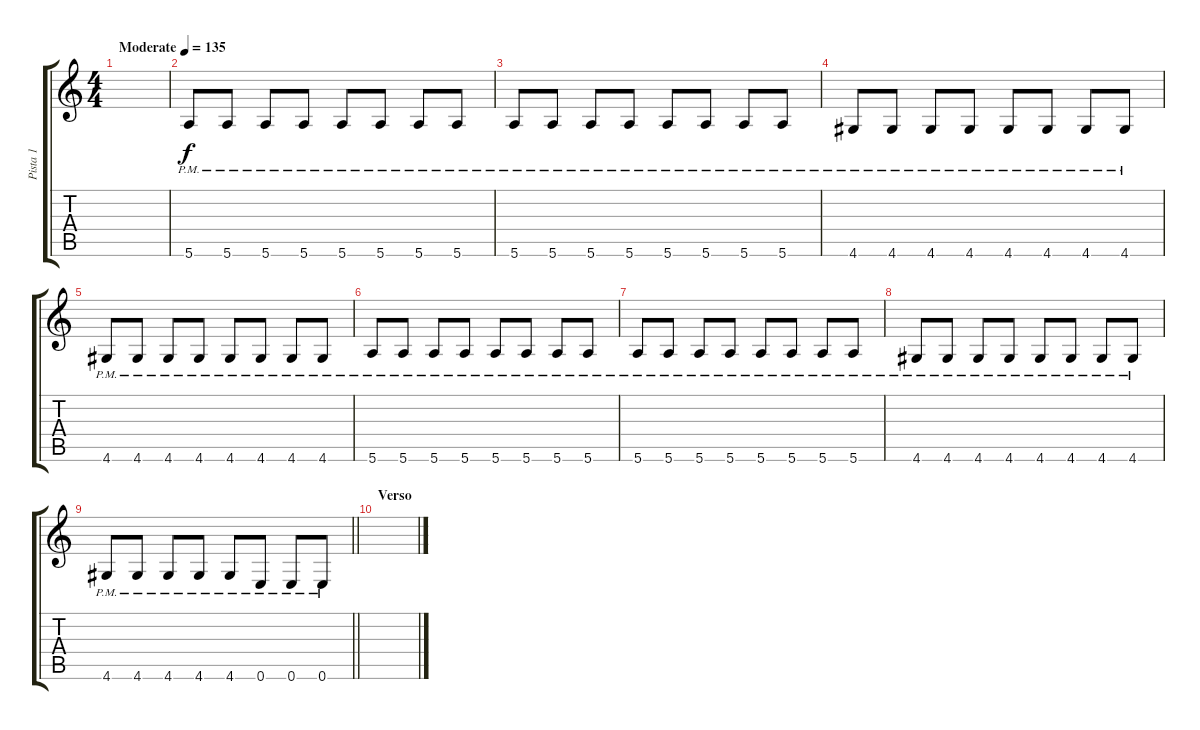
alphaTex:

\track ("Pista 1" "Pista 1") {instrument overdrivenguitar}
\staff {score tabs}
\tuning (E4 B3 G3 D3 A2 E2) {hide}
\ts (4 4)
\tempo (135 "Moderate")
\clef g2
\ks c
|
5.6{pm}.8 5.6{pm}.8 5.6{pm}.8 5.6{pm}.8 5.6{pm}.8 5.6{pm}.8 5.6{pm}.8 5.6{pm}.8 |
5.6{pm}.8 5.6{pm}.8 5.6{pm}.8 5.6{pm}.8 5.6{pm}.8 5.6{pm}.8 5.6{pm}.8 5.6{pm}.8 |
4.6{pm}.8 4.6{pm}.8 4.6{pm}.8 4.6{pm}.8 4.6{pm}.8 4.6{pm}.8 4.6{pm}.8 4.6{pm}.8 |
4.6{pm}.8 4.6{pm}.8 4.6{pm}.8 4.6{pm}.8 4.6{pm}.8 4.6{pm}.8 4.6{pm}.8 4.6{pm}.8 |
5.6{pm}.8 5.6{pm}.8 5.6{pm}.8 5.6{pm}.8 5.6{pm}.8 5.6{pm}.8 5.6{pm}.8 5.6{pm}.8 |
5.6{pm}.8 5.6{pm}.8 5.6{pm}.8 5.6{pm}.8 5.6{pm}.8 5.6{pm}.8 5.6{pm}.8 5.6{pm}.8 |
4.6{pm}.8 4.6{pm}.8 4.6{pm}.8 4.6{pm}.8 4.6{pm}.8 4.6{pm}.8 4.6{pm}.8 4.6{pm}.8 |
\barLineRight lightlight
4.6{pm}.8 4.6{pm}.8 4.6{pm}.8 4.6{pm}.8 4.6{pm}.8 0.6{pm}.8 0.6{pm}.8 0.6{pm}.8 |
\section ("" "Verso")
